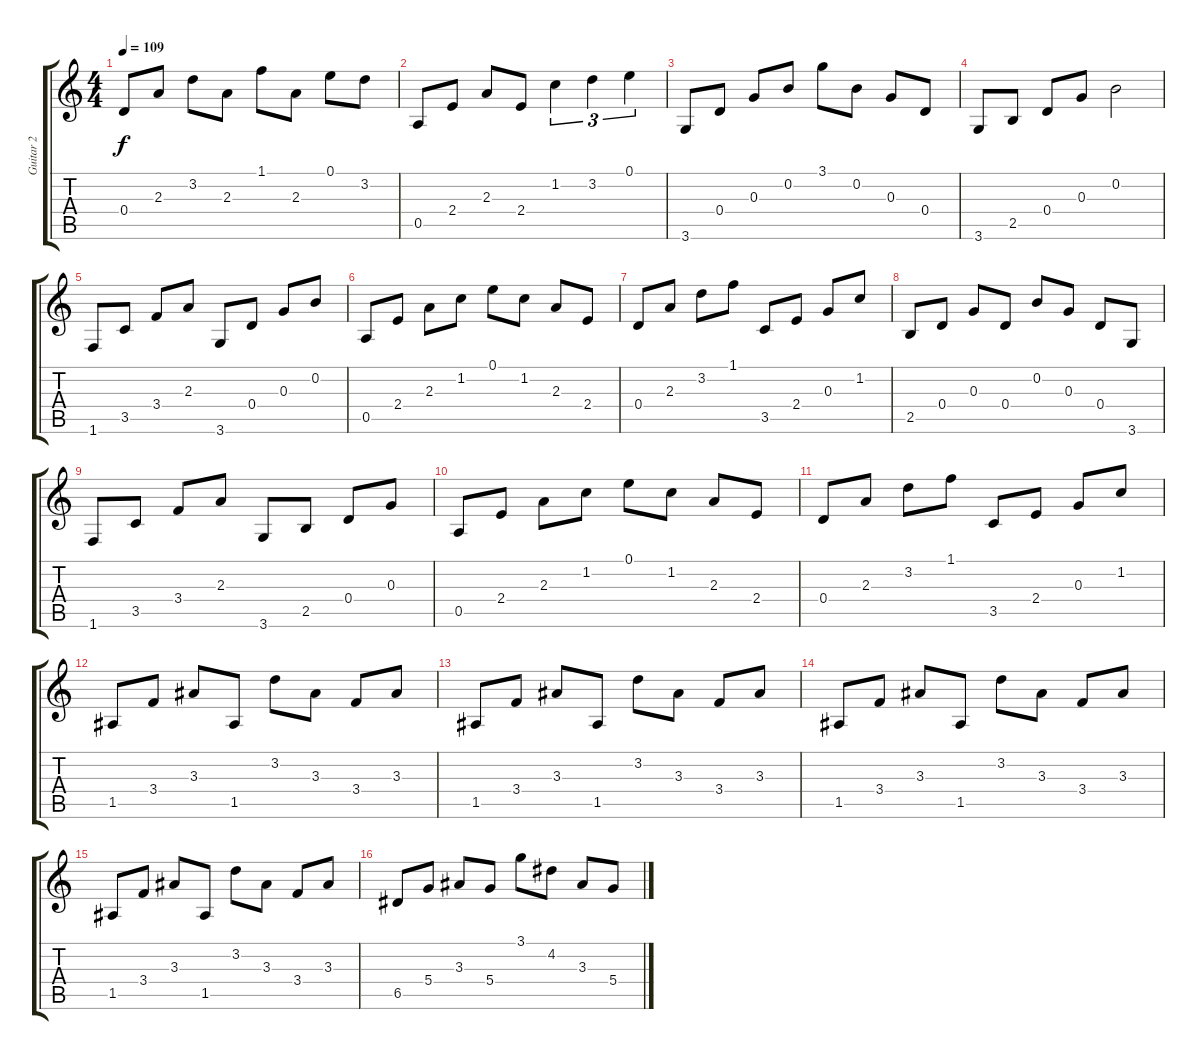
\track ("Guitar 2" "Guitar 2") {instrument electricguitarjazz}
\staff {score tabs}
\tuning (E4 B3 G3 D3 A2 E2) {hide}
\ts (4 4)
\tempo 109
\clef g2
\ks c
0.4.8{dy f} 2.3.8 3.2.8 2.3.8 1.1.8 2.3.8 0.1.8 3.2.8 |
0.5.8 2.4.8 2.3.8 2.4.8 1.2.4{tu (3 2)} 3.2.4{tu (3 2)} 0.1.4{tu (3 2)} |
3.6.8 0.4.8 0.3.8 0.2.8 3.1.8 0.2.8 0.3.8 0.4.8 |
3.6.8 2.5.8 0.4.8 0.3.8 0.2.2 |
1.6.8 3.5.8 3.4.8 2.3.8 3.6.8 0.4.8 0.3.8 0.2.8 |
0.5.8 2.4.8 2.3.8 1.2.8 0.1.8 1.2.8 2.3.8 2.4.8 |
0.4.8 2.3.8 3.2.8 1.1.8 3.5.8 2.4.8 0.3.8 1.2.8 |
2.5.8 0.4.8 0.3.8 0.4.8 0.2.8 0.3.8 0.4.8 3.6.8 |
1.6.8 3.5.8 3.4.8 2.3.8 3.6.8 2.5.8 0.4.8 0.3.8 |
0.5.8 2.4.8 2.3.8 1.2.8 0.1.8 1.2.8 2.3.8 2.4.8 |
0.4.8 2.3.8 3.2.8 1.1.8 3.5.8 2.4.8 0.3.8 1.2.8 |
1.5.8 3.4.8 3.3.8 1.5.8 3.2.8 3.3.8 3.4.8 3.3.8 |
1.5.8 3.4.8 3.3.8 1.5.8 3.2.8 3.3.8 3.4.8 3.3.8 |
1.5.8 3.4.8 3.3.8 1.5.8 3.2.8 3.3.8 3.4.8 3.3.8 |
1.5.8 3.4.8 3.3.8 1.5.8 3.2.8 3.3.8 3.4.8 3.3.8 |
6.5.8 5.4.8 3.3.8 5.4.8 3.1.8 4.2.8 3.3.8 5.4.8
